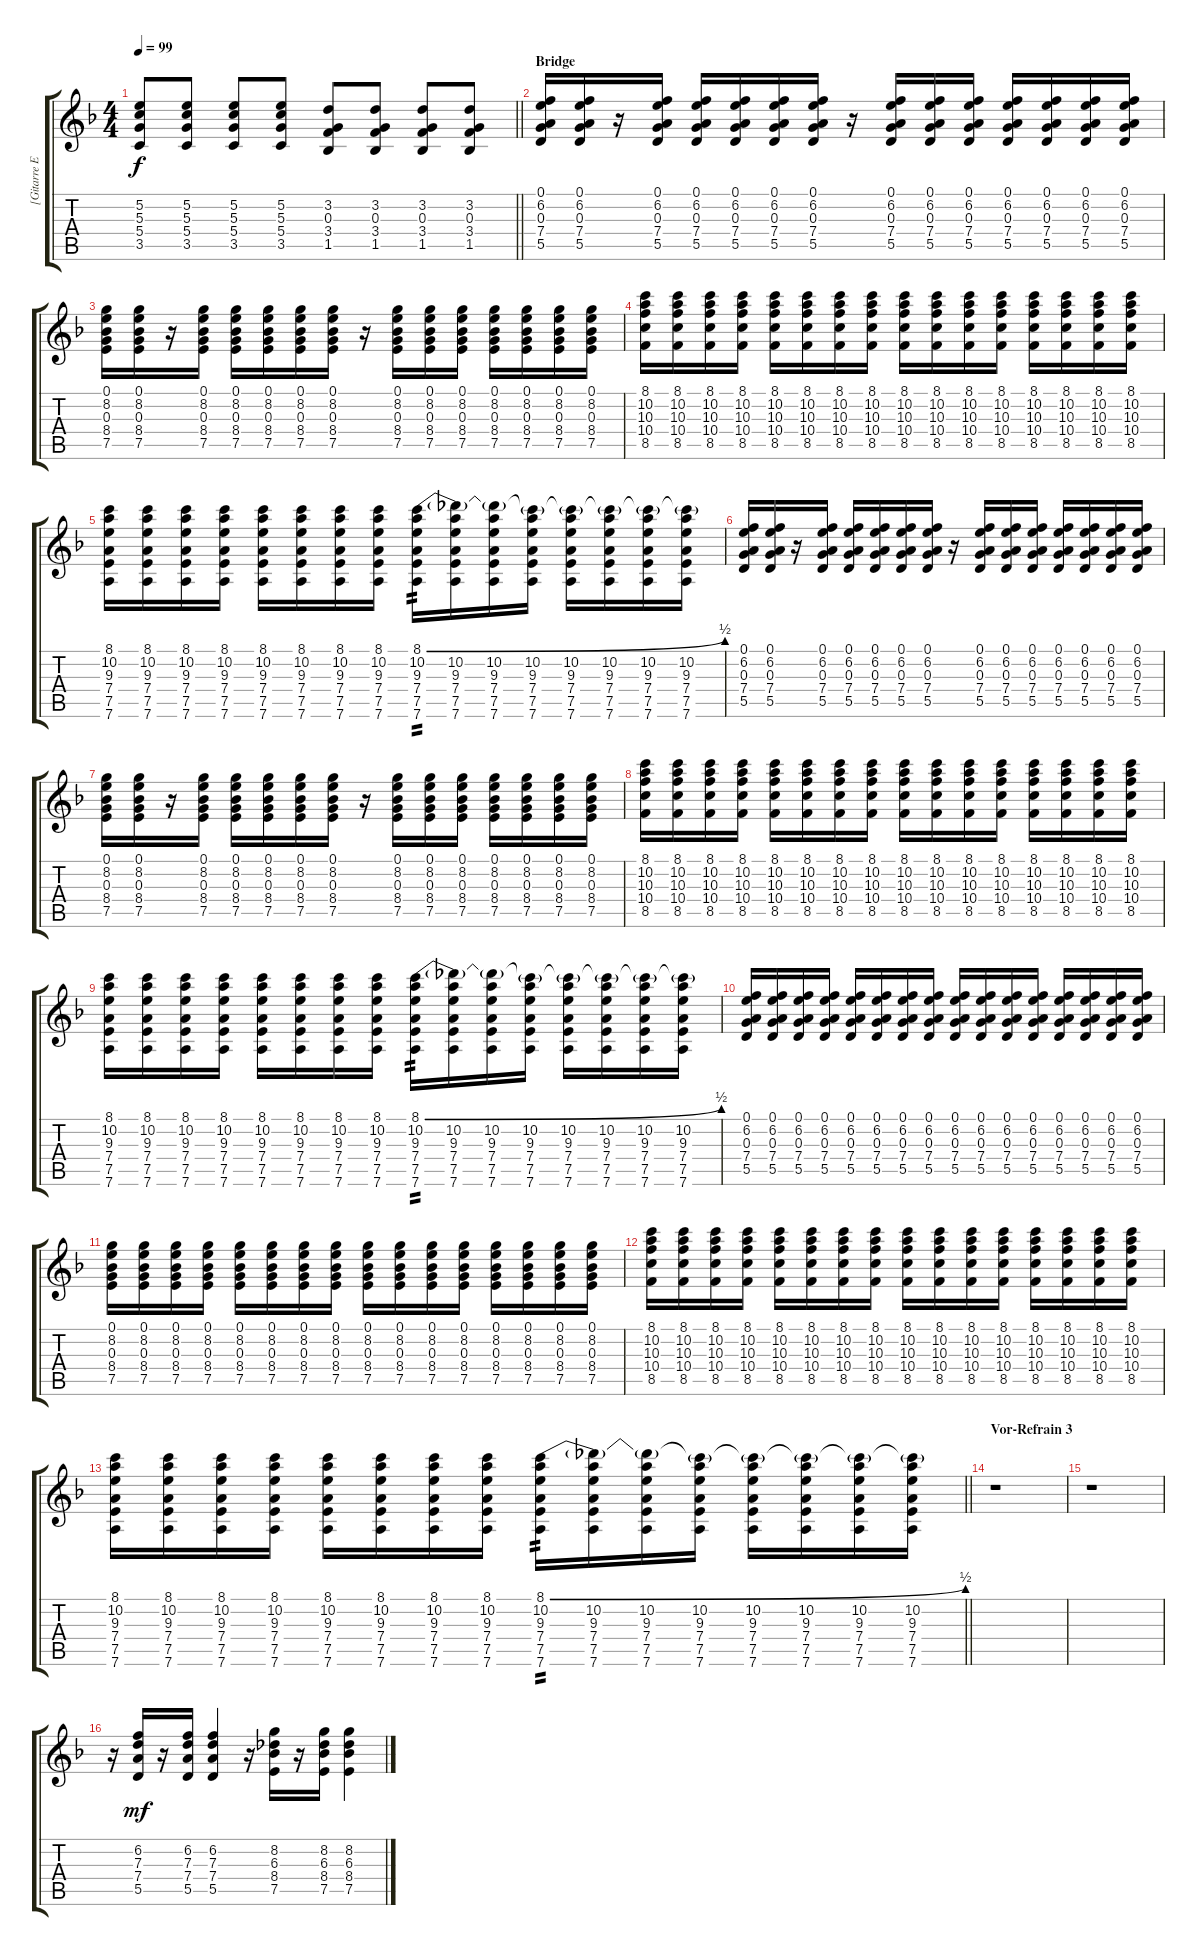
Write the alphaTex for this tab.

\track ("[Gitarre Effekt]" "[Gitarre E") {instrument electricguitarclean}
\staff {score tabs}
\tuning (E4 B3 G3 D3 A2 D2) {hide}
\ts (4 4)
\tempo 99
\clef g2
\barLineRight lightlight
\ks dminor
(5.2 5.3 5.4 3.5).8{dy f} (5.2 5.3 5.4 3.5).8 (5.2 5.3 5.4 3.5).8 (5.2 5.3 5.4 3.5).8 (3.2 0.3 3.4 1.5).8 (3.2 0.3 3.4 1.5).8 (3.2 0.3 3.4 1.5).8 (3.2 0.3 3.4 1.5).8 |
\section ("" "Bridge")
(0.1 6.2 0.3 7.4 5.5).16 (0.1 6.2 0.3 7.4 5.5).16 r.16 (0.1 6.2 0.3 7.4 5.5).16 (0.1 6.2 0.3 7.4 5.5).16 (0.1 6.2 0.3 7.4 5.5).16 (0.1 6.2 0.3 7.4 5.5).16 (0.1 6.2 0.3 7.4 5.5).16 r.16 (0.1 6.2 0.3 7.4 5.5).16 (0.1 6.2 0.3 7.4 5.5).16 (0.1 6.2 0.3 7.4 5.5).16 (0.1 6.2 0.3 7.4 5.5).16 (0.1 6.2 0.3 7.4 5.5).16 (0.1 6.2 0.3 7.4 5.5).16 (0.1 6.2 0.3 7.4 5.5).16 |
(0.1 8.2 0.3 8.4 7.5).16 (0.1 8.2 0.3 8.4 7.5).16 r.16 (0.1 8.2 0.3 8.4 7.5).16 (0.1 8.2 0.3 8.4 7.5).16 (0.1 8.2 0.3 8.4 7.5).16 (0.1 8.2 0.3 8.4 7.5).16 (0.1 8.2 0.3 8.4 7.5).16 r.16 (0.1 8.2 0.3 8.4 7.5).16 (0.1 8.2 0.3 8.4 7.5).16 (0.1 8.2 0.3 8.4 7.5).16 (0.1 8.2 0.3 8.4 7.5).16 (0.1 8.2 0.3 8.4 7.5).16 (0.1 8.2 0.3 8.4 7.5).16 (0.1 8.2 0.3 8.4 7.5).16 |
(8.1 10.2 10.3 10.4 8.5).16 (8.1 10.2 10.3 10.4 8.5).16 (8.1 10.2 10.3 10.4 8.5).16 (8.1 10.2 10.3 10.4 8.5).16 (8.1 10.2 10.3 10.4 8.5).16 (8.1 10.2 10.3 10.4 8.5).16 (8.1 10.2 10.3 10.4 8.5).16 (8.1 10.2 10.3 10.4 8.5).16 (8.1 10.2 10.3 10.4 8.5).16 (8.1 10.2 10.3 10.4 8.5).16 (8.1 10.2 10.3 10.4 8.5).16 (8.1 10.2 10.3 10.4 8.5).16 (8.1 10.2 10.3 10.4 8.5).16 (8.1 10.2 10.3 10.4 8.5).16 (8.1 10.2 10.3 10.4 8.5).16 (8.1 10.2 10.3 10.4 8.5).16 |
(8.1 10.2 9.3 7.4 7.5 7.6).16 (8.1 10.2 9.3 7.4 7.5 7.6).16 (8.1 10.2 9.3 7.4 7.5 7.6).16 (8.1 10.2 9.3 7.4 7.5 7.6).16 (8.1 10.2 9.3 7.4 7.5 7.6).16 (8.1 10.2 9.3 7.4 7.5 7.6).16 (8.1 10.2 9.3 7.4 7.5 7.6).16 (8.1 10.2 9.3 7.4 7.5 7.6).16 (8.1{be (bend 0 0 60 2)} 10.2 9.3 7.4 7.5 7.6).16{tp 2} (8.1{t} 10.2 9.3 7.4 7.5 7.6).16 (8.1{t} 10.2 9.3 7.4 7.5 7.6).16 (8.1{t} 10.2 9.3 7.4 7.5 7.6).16 (8.1{t} 10.2 9.3 7.4 7.5 7.6).16 (8.1{t} 10.2 9.3 7.4 7.5 7.6).16 (8.1{t} 10.2 9.3 7.4 7.5 7.6).16 (8.1{t} 10.2 9.3 7.4 7.5 7.6).16 |
(0.1 6.2 0.3 7.4 5.5).16 (0.1 6.2 0.3 7.4 5.5).16 r.16 (0.1 6.2 0.3 7.4 5.5).16 (0.1 6.2 0.3 7.4 5.5).16 (0.1 6.2 0.3 7.4 5.5).16 (0.1 6.2 0.3 7.4 5.5).16 (0.1 6.2 0.3 7.4 5.5).16 r.16 (0.1 6.2 0.3 7.4 5.5).16 (0.1 6.2 0.3 7.4 5.5).16 (0.1 6.2 0.3 7.4 5.5).16 (0.1 6.2 0.3 7.4 5.5).16 (0.1 6.2 0.3 7.4 5.5).16 (0.1 6.2 0.3 7.4 5.5).16 (0.1 6.2 0.3 7.4 5.5).16 |
(0.1 8.2 0.3 8.4 7.5).16 (0.1 8.2 0.3 8.4 7.5).16 r.16 (0.1 8.2 0.3 8.4 7.5).16 (0.1 8.2 0.3 8.4 7.5).16 (0.1 8.2 0.3 8.4 7.5).16 (0.1 8.2 0.3 8.4 7.5).16 (0.1 8.2 0.3 8.4 7.5).16 r.16 (0.1 8.2 0.3 8.4 7.5).16 (0.1 8.2 0.3 8.4 7.5).16 (0.1 8.2 0.3 8.4 7.5).16 (0.1 8.2 0.3 8.4 7.5).16 (0.1 8.2 0.3 8.4 7.5).16 (0.1 8.2 0.3 8.4 7.5).16 (0.1 8.2 0.3 8.4 7.5).16 |
(8.1 10.2 10.3 10.4 8.5).16 (8.1 10.2 10.3 10.4 8.5).16 (8.1 10.2 10.3 10.4 8.5).16 (8.1 10.2 10.3 10.4 8.5).16 (8.1 10.2 10.3 10.4 8.5).16 (8.1 10.2 10.3 10.4 8.5).16 (8.1 10.2 10.3 10.4 8.5).16 (8.1 10.2 10.3 10.4 8.5).16 (8.1 10.2 10.3 10.4 8.5).16 (8.1 10.2 10.3 10.4 8.5).16 (8.1 10.2 10.3 10.4 8.5).16 (8.1 10.2 10.3 10.4 8.5).16 (8.1 10.2 10.3 10.4 8.5).16 (8.1 10.2 10.3 10.4 8.5).16 (8.1 10.2 10.3 10.4 8.5).16 (8.1 10.2 10.3 10.4 8.5).16 |
(8.1 10.2 9.3 7.4 7.5 7.6).16 (8.1 10.2 9.3 7.4 7.5 7.6).16 (8.1 10.2 9.3 7.4 7.5 7.6).16 (8.1 10.2 9.3 7.4 7.5 7.6).16 (8.1 10.2 9.3 7.4 7.5 7.6).16 (8.1 10.2 9.3 7.4 7.5 7.6).16 (8.1 10.2 9.3 7.4 7.5 7.6).16 (8.1 10.2 9.3 7.4 7.5 7.6).16 (8.1{be (bend 0 0 60 2)} 10.2 9.3 7.4 7.5 7.6).16{tp 2} (8.1{t} 10.2 9.3 7.4 7.5 7.6).16 (8.1{t} 10.2 9.3 7.4 7.5 7.6).16 (8.1{t} 10.2 9.3 7.4 7.5 7.6).16 (8.1{t} 10.2 9.3 7.4 7.5 7.6).16 (8.1{t} 10.2 9.3 7.4 7.5 7.6).16 (8.1{t} 10.2 9.3 7.4 7.5 7.6).16 (8.1{t} 10.2 9.3 7.4 7.5 7.6).16 |
(0.1 6.2 0.3 7.4 5.5).16 (0.1 6.2 0.3 7.4 5.5).16 (0.1 6.2 0.3 7.4 5.5).16 (0.1 6.2 0.3 7.4 5.5).16 (0.1 6.2 0.3 7.4 5.5).16 (0.1 6.2 0.3 7.4 5.5).16 (0.1 6.2 0.3 7.4 5.5).16 (0.1 6.2 0.3 7.4 5.5).16 (0.1 6.2 0.3 7.4 5.5).16 (0.1 6.2 0.3 7.4 5.5).16 (0.1 6.2 0.3 7.4 5.5).16 (0.1 6.2 0.3 7.4 5.5).16 (0.1 6.2 0.3 7.4 5.5).16 (0.1 6.2 0.3 7.4 5.5).16 (0.1 6.2 0.3 7.4 5.5).16 (0.1 6.2 0.3 7.4 5.5).16 |
(0.1 8.2 0.3 8.4 7.5).16 (0.1 8.2 0.3 8.4 7.5).16 (0.1 8.2 0.3 8.4 7.5).16 (0.1 8.2 0.3 8.4 7.5).16 (0.1 8.2 0.3 8.4 7.5).16 (0.1 8.2 0.3 8.4 7.5).16 (0.1 8.2 0.3 8.4 7.5).16 (0.1 8.2 0.3 8.4 7.5).16 (0.1 8.2 0.3 8.4 7.5).16 (0.1 8.2 0.3 8.4 7.5).16 (0.1 8.2 0.3 8.4 7.5).16 (0.1 8.2 0.3 8.4 7.5).16 (0.1 8.2 0.3 8.4 7.5).16 (0.1 8.2 0.3 8.4 7.5).16 (0.1 8.2 0.3 8.4 7.5).16 (0.1 8.2 0.3 8.4 7.5).16 |
(8.1 10.2 10.3 10.4 8.5).16 (8.1 10.2 10.3 10.4 8.5).16 (8.1 10.2 10.3 10.4 8.5).16 (8.1 10.2 10.3 10.4 8.5).16 (8.1 10.2 10.3 10.4 8.5).16 (8.1 10.2 10.3 10.4 8.5).16 (8.1 10.2 10.3 10.4 8.5).16 (8.1 10.2 10.3 10.4 8.5).16 (8.1 10.2 10.3 10.4 8.5).16 (8.1 10.2 10.3 10.4 8.5).16 (8.1 10.2 10.3 10.4 8.5).16 (8.1 10.2 10.3 10.4 8.5).16 (8.1 10.2 10.3 10.4 8.5).16 (8.1 10.2 10.3 10.4 8.5).16 (8.1 10.2 10.3 10.4 8.5).16 (8.1 10.2 10.3 10.4 8.5).16 |
\barLineRight lightlight
(8.1 10.2 9.3 7.4 7.5 7.6).16 (8.1 10.2 9.3 7.4 7.5 7.6).16 (8.1 10.2 9.3 7.4 7.5 7.6).16 (8.1 10.2 9.3 7.4 7.5 7.6).16 (8.1 10.2 9.3 7.4 7.5 7.6).16 (8.1 10.2 9.3 7.4 7.5 7.6).16 (8.1 10.2 9.3 7.4 7.5 7.6).16 (8.1 10.2 9.3 7.4 7.5 7.6).16 (8.1{be (bend 0 0 60 2)} 10.2 9.3 7.4 7.5 7.6).16{tp 2} (8.1{t} 10.2 9.3 7.4 7.5 7.6).16 (8.1{t} 10.2 9.3 7.4 7.5 7.6).16 (8.1{t} 10.2 9.3 7.4 7.5 7.6).16 (8.1{t} 10.2 9.3 7.4 7.5 7.6).16 (8.1{t} 10.2 9.3 7.4 7.5 7.6).16 (8.1{t} 10.2 9.3 7.4 7.5 7.6).16 (8.1{t} 10.2 9.3 7.4 7.5 7.6).16 |
\section ("" "Vor-Refrain 3")
r.1 |
r.1 |
r.16 (6.2 7.3 7.4 5.5).16{dy mf} r.16 (6.2 7.3 7.4 5.5).16 (6.2 7.3 7.4 5.5).4 r.16 (8.2 6.3 8.4 7.5).16 r.16 (8.2 6.3 8.4 7.5).16 (8.2 6.3 8.4 7.5).4
